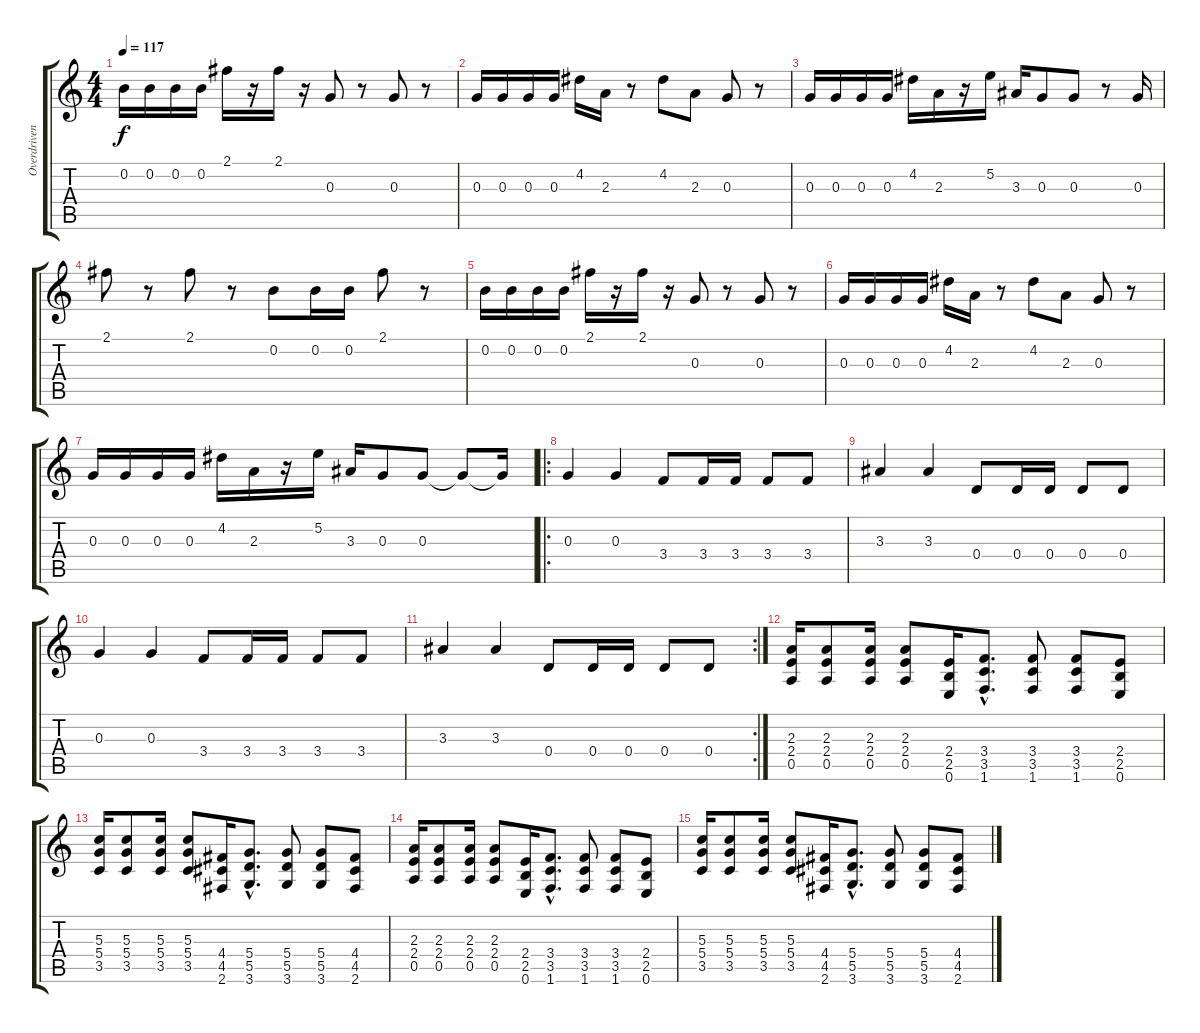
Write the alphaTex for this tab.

\track ("Overdriven" "Overdriven") {instrument overdrivenguitar}
\staff {score tabs}
\tuning (E4 B3 G3 D3 A2 E2) {hide}
\ts (4 4)
\tempo 117
\clef g2
\ks c
0.2.16{dy f} 0.2.16 0.2.16 0.2.16 2.1.16 r.16 2.1.16 r.16 0.3.8 r.8 0.3.8 r.8 |
0.3.16 0.3.16 0.3.16 0.3.16 4.2.16 2.3.16 r.8 4.2.8 2.3.8 0.3.8 r.8 |
0.3.16 0.3.16 0.3.16 0.3.16 4.2.16 2.3.16 r.16 5.2.16 3.3.16 0.3.8 0.3.8 r.8 0.3.16 |
2.1.8{instrument overdrivenguitar} r.8 2.1.8 r.8 0.2.8 0.2.16 0.2.16 2.1.8 r.8 |
0.2.16 0.2.16 0.2.16 0.2.16 2.1.16 r.16 2.1.16 r.16 0.3.8 r.8 0.3.8 r.8 |
0.3.16 0.3.16 0.3.16 0.3.16 4.2.16 2.3.16 r.8 4.2.8 2.3.8 0.3.8 r.8 |
0.3.16 0.3.16 0.3.16 0.3.16 4.2.16 2.3.16 r.16 5.2.16 3.3.16 0.3.8 0.3.8 0.3{t}.8 0.3{t}.16 |
\ro
0.3.4{instrument overdrivenguitar} 0.3.4 3.4.8 3.4.16 3.4.16 3.4.8 3.4.8 |
3.3.4 3.3.4 0.4.8 0.4.16 0.4.16 0.4.8 0.4.8 |
0.3.4 0.3.4 3.4.8 3.4.16 3.4.16 3.4.8 3.4.8 |
\rc 2
3.3.4 3.3.4 0.4.8 0.4.16 0.4.16 0.4.8 0.4.8 |
(2.3 2.4 0.5).16 (2.3 2.4 0.5).8 (2.3 2.4 0.5).16 (2.3 2.4 0.5).8 (2.4 2.5 0.6).16 (3.4{hac} 3.5{hac} 1.6{hac}).8{d} (3.4 3.5 1.6).8 (3.4 3.5 1.6).8 (2.4 2.5 0.6).8 |
(5.3 5.4 3.5).16 (5.3 5.4 3.5).8 (5.3 5.4 3.5).16 (5.3 5.4 3.5).8 (4.4 4.5 2.6).16 (5.4{hac} 5.5{hac} 3.6{hac}).8{d} (5.4 5.5 3.6).8 (5.4 5.5 3.6).8 (4.4 4.5 2.6).8 |
(2.3 2.4 0.5).16 (2.3 2.4 0.5).8 (2.3 2.4 0.5).16 (2.3 2.4 0.5).8 (2.4 2.5 0.6).16 (3.4{hac} 3.5{hac} 1.6{hac}).8{d} (3.4 3.5 1.6).8 (3.4 3.5 1.6).8 (2.4 2.5 0.6).8 |
(5.3 5.4 3.5).16 (5.3 5.4 3.5).8 (5.3 5.4 3.5).16 (5.3 5.4 3.5).8 (4.4 4.5 2.6).16 (5.4{hac} 5.5{hac} 3.6{hac}).8{d} (5.4 5.5 3.6).8 (5.4 5.5 3.6).8 (4.4 4.5 2.6).8
